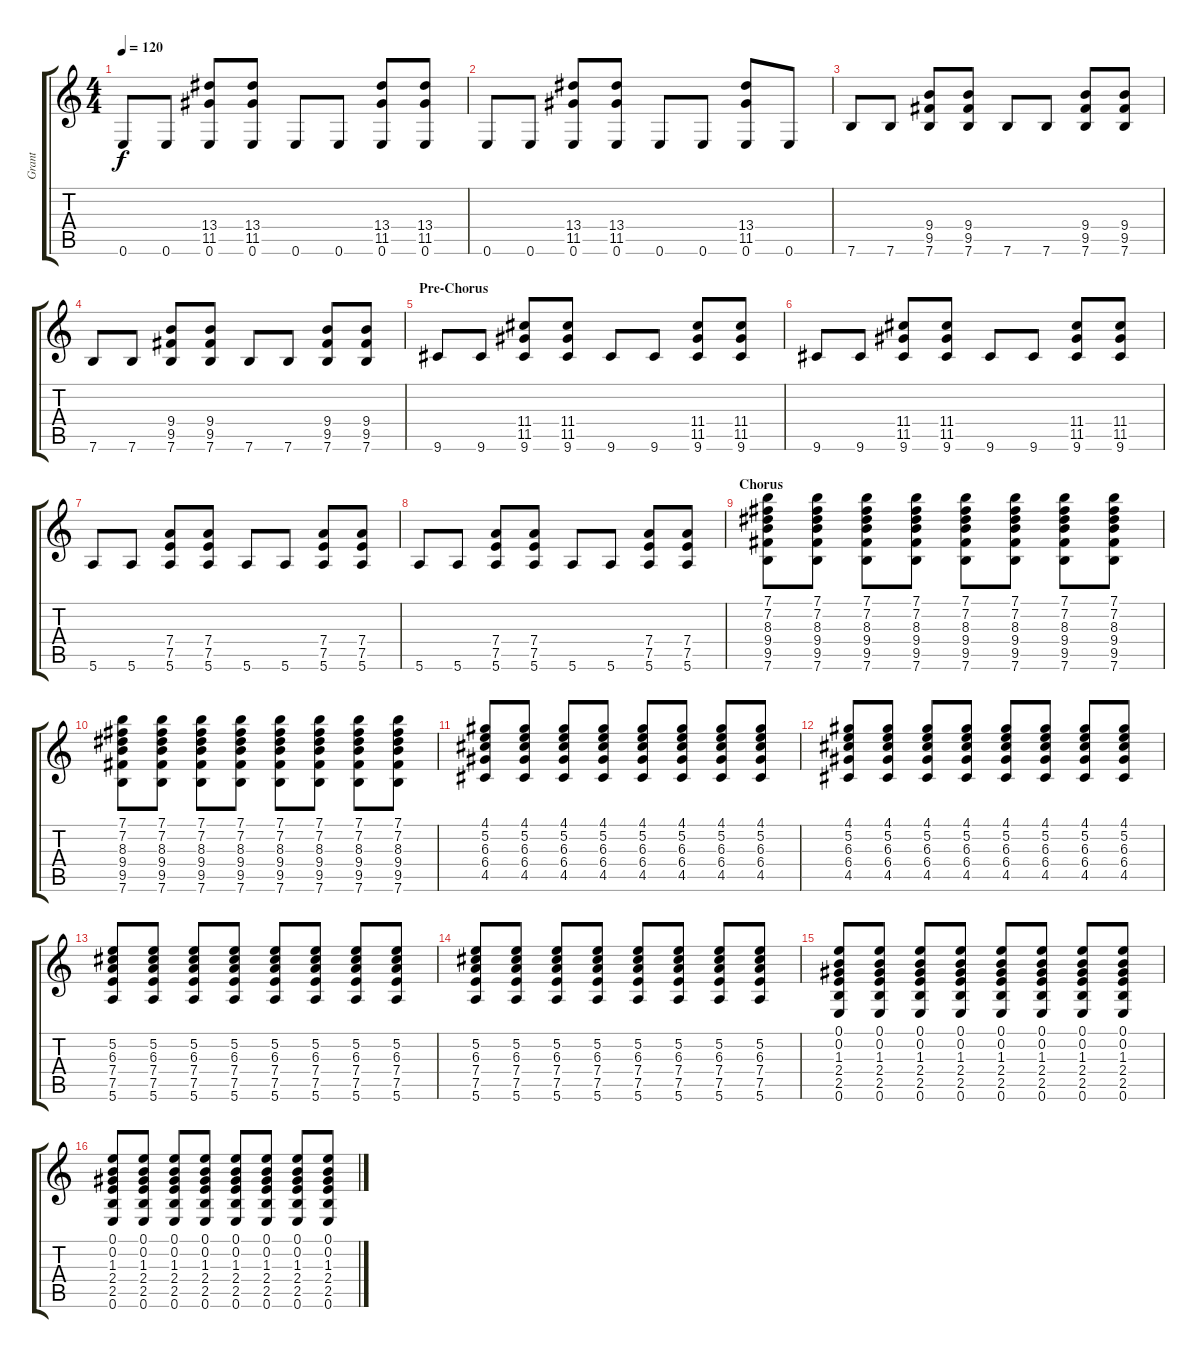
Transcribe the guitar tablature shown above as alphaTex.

\track ("Grant" "Grant") {instrument distortionguitar}
\staff {score tabs}
\tuning (E4 B3 G3 D3 A2 E2) {hide}
\ts (4 4)
\tempo 120
\clef g2
\ks c
0.6.8{dy f} 0.6.8 (13.4 11.5 0.6).8 (13.4 11.5 0.6).8 0.6.8 0.6.8 (13.4 11.5 0.6).8 (13.4 11.5 0.6).8 |
0.6.8 0.6.8 (13.4 11.5 0.6).8 (13.4 11.5 0.6).8 0.6.8 0.6.8 (13.4 11.5 0.6).8 0.6.8 |
7.6.8 7.6.8 (9.4 9.5 7.6).8 (9.4 9.5 7.6).8 7.6.8 7.6.8 (9.4 9.5 7.6).8 (9.4 9.5 7.6).8 |
7.6.8 7.6.8 (9.4 9.5 7.6).8 (9.4 9.5 7.6).8 7.6.8 7.6.8 (9.4 9.5 7.6).8 (9.4 9.5 7.6).8 |
\section ("" "Pre-Chorus")
9.6.8 9.6.8 (11.4 11.5 9.6).8 (11.4 11.5 9.6).8 9.6.8 9.6.8 (11.4 11.5 9.6).8 (11.4 11.5 9.6).8 |
9.6.8 9.6.8 (11.4 11.5 9.6).8 (11.4 11.5 9.6).8 9.6.8 9.6.8 (11.4 11.5 9.6).8 (11.4 11.5 9.6).8 |
5.6.8 5.6.8 (7.4 7.5 5.6).8 (7.4 7.5 5.6).8 5.6.8 5.6.8 (7.4 7.5 5.6).8 (7.4 7.5 5.6).8 |
5.6.8 5.6.8 (7.4 7.5 5.6).8 (7.4 7.5 5.6).8 5.6.8 5.6.8 (7.4 7.5 5.6).8 (7.4 7.5 5.6).8 |
\section ("" "Chorus")
(7.1 7.2 8.3 9.4 9.5 7.6).8 (7.1 7.2 8.3 9.4 9.5 7.6).8 (7.1 7.2 8.3 9.4 9.5 7.6).8 (7.1 7.2 8.3 9.4 9.5 7.6).8 (7.1 7.2 8.3 9.4 9.5 7.6).8 (7.1 7.2 8.3 9.4 9.5 7.6).8 (7.1 7.2 8.3 9.4 9.5 7.6).8 (7.1 7.2 8.3 9.4 9.5 7.6).8 |
(7.1 7.2 8.3 9.4 9.5 7.6).8 (7.1 7.2 8.3 9.4 9.5 7.6).8 (7.1 7.2 8.3 9.4 9.5 7.6).8 (7.1 7.2 8.3 9.4 9.5 7.6).8 (7.1 7.2 8.3 9.4 9.5 7.6).8 (7.1 7.2 8.3 9.4 9.5 7.6).8 (7.1 7.2 8.3 9.4 9.5 7.6).8 (7.1 7.2 8.3 9.4 9.5 7.6).8 |
(4.1 5.2 6.3 6.4 4.5).8 (4.1 5.2 6.3 6.4 4.5).8 (4.1 5.2 6.3 6.4 4.5).8 (4.1 5.2 6.3 6.4 4.5).8 (4.1 5.2 6.3 6.4 4.5).8 (4.1 5.2 6.3 6.4 4.5).8 (4.1 5.2 6.3 6.4 4.5).8 (4.1 5.2 6.3 6.4 4.5).8 |
(4.1 5.2 6.3 6.4 4.5).8 (4.1 5.2 6.3 6.4 4.5).8 (4.1 5.2 6.3 6.4 4.5).8 (4.1 5.2 6.3 6.4 4.5).8 (4.1 5.2 6.3 6.4 4.5).8 (4.1 5.2 6.3 6.4 4.5).8 (4.1 5.2 6.3 6.4 4.5).8 (4.1 5.2 6.3 6.4 4.5).8 |
(5.2 6.3 7.4 7.5 5.6).8 (5.2 6.3 7.4 7.5 5.6).8 (5.2 6.3 7.4 7.5 5.6).8 (5.2 6.3 7.4 7.5 5.6).8 (5.2 6.3 7.4 7.5 5.6).8 (5.2 6.3 7.4 7.5 5.6).8 (5.2 6.3 7.4 7.5 5.6).8 (5.2 6.3 7.4 7.5 5.6).8 |
(5.2 6.3 7.4 7.5 5.6).8 (5.2 6.3 7.4 7.5 5.6).8 (5.2 6.3 7.4 7.5 5.6).8 (5.2 6.3 7.4 7.5 5.6).8 (5.2 6.3 7.4 7.5 5.6).8 (5.2 6.3 7.4 7.5 5.6).8 (5.2 6.3 7.4 7.5 5.6).8 (5.2 6.3 7.4 7.5 5.6).8 |
(0.1 0.2 1.3 2.4 2.5 0.6).8 (0.1 0.2 1.3 2.4 2.5 0.6).8 (0.1 0.2 1.3 2.4 2.5 0.6).8 (0.1 0.2 1.3 2.4 2.5 0.6).8 (0.1 0.2 1.3 2.4 2.5 0.6).8 (0.1 0.2 1.3 2.4 2.5 0.6).8 (0.1 0.2 1.3 2.4 2.5 0.6).8 (0.1 0.2 1.3 2.4 2.5 0.6).8 |
(0.1 0.2 1.3 2.4 2.5 0.6).8 (0.1 0.2 1.3 2.4 2.5 0.6).8 (0.1 0.2 1.3 2.4 2.5 0.6).8 (0.1 0.2 1.3 2.4 2.5 0.6).8 (0.1 0.2 1.3 2.4 2.5 0.6).8 (0.1 0.2 1.3 2.4 2.5 0.6).8 (0.1 0.2 1.3 2.4 2.5 0.6).8 (0.1 0.2 1.3 2.4 2.5 0.6).8
